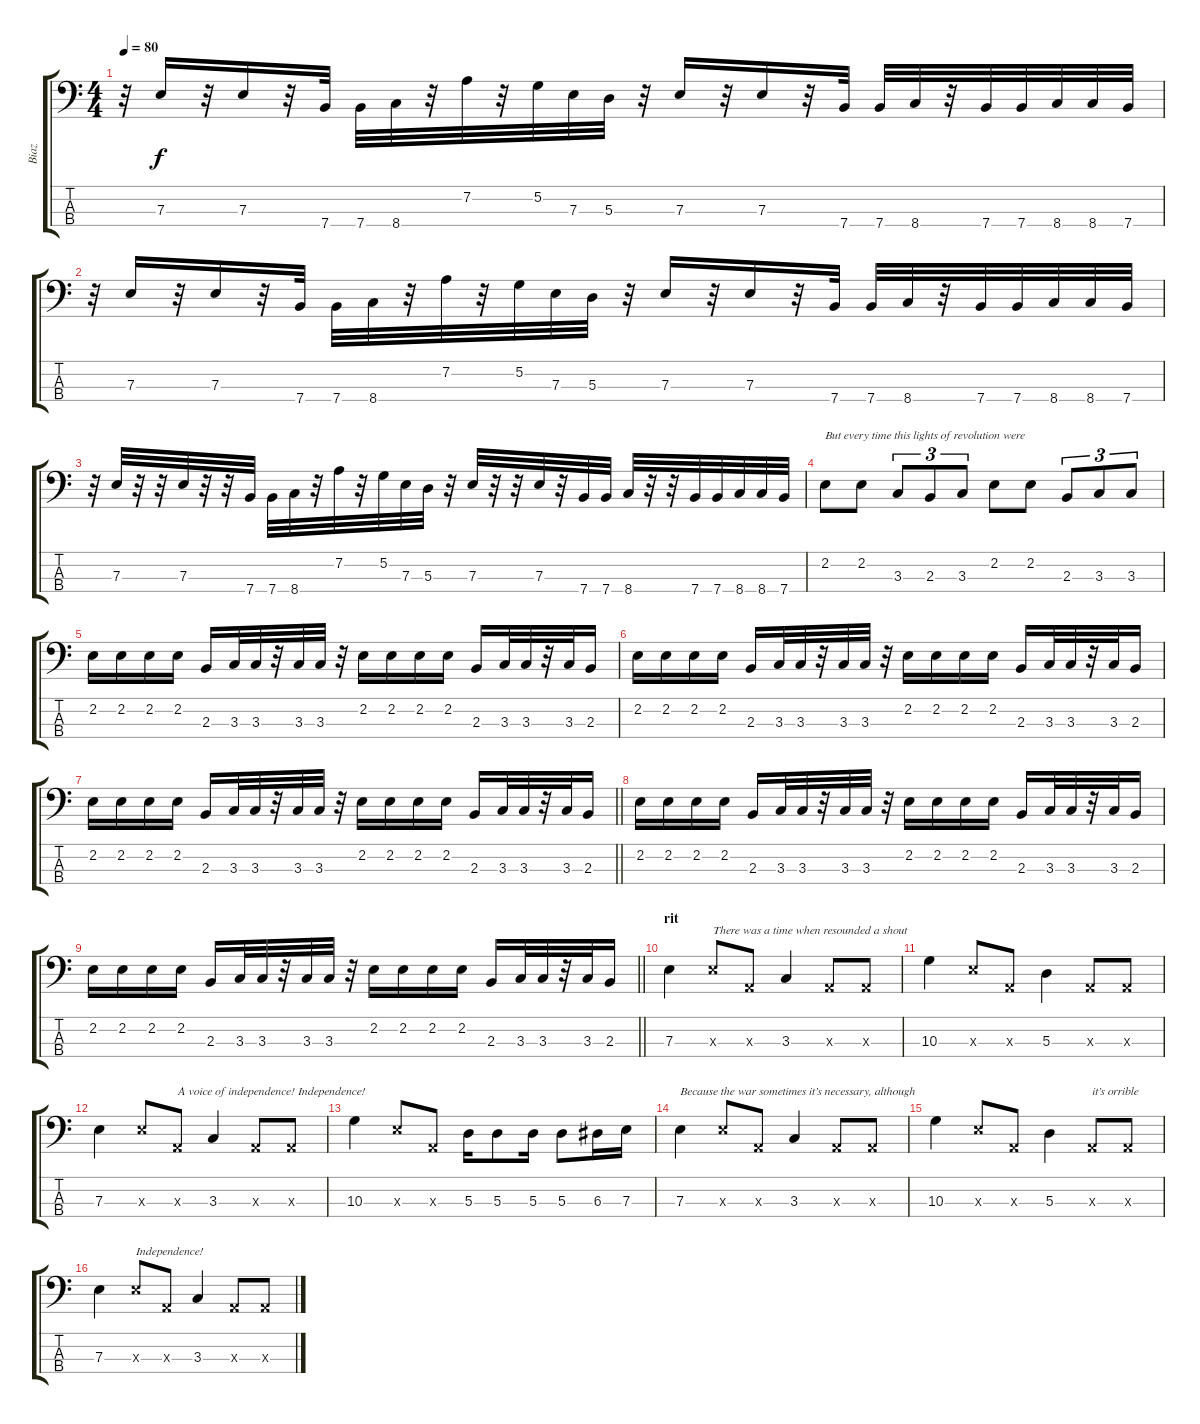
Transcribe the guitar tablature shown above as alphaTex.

\track ("Biaz" "Biaz") {instrument electricbassfinger}
\staff {score tabs}
\tuning (G2 D2 A1 E1) {hide}
\ts (4 4)
\tempo 80
\clef f4
\ks c
r.32{dy f} 7.3.16 r.32 7.3.16 r.32 7.4.32 7.4.32 8.4.32 r.32 7.2.32 r.32 5.2.32 7.3.32 5.3.32 r.32 7.3.16 r.32 7.3.16 r.32 7.4.32 7.4.32 8.4.32 r.32 7.4.32 7.4.32 8.4.32 8.4.32 7.4.32 |
r.32 7.3.16 r.32 7.3.16 r.32 7.4.32 7.4.32 8.4.32 r.32 7.2.32 r.32 5.2.32 7.3.32 5.3.32 r.32 7.3.16 r.32 7.3.16 r.32 7.4.32 7.4.32 8.4.32 r.32 7.4.32 7.4.32 8.4.32 8.4.32 7.4.32 |
r.32 7.3.32 r.32 r.32 7.3.32 r.32 r.32 7.4.32 7.4.32 8.4.32 r.32 7.2.32 r.32 5.2.32 7.3.32 5.3.32 r.32 7.3.32 r.32 r.32 7.3.32 r.32 7.4.32 7.4.32 8.4.32 r.32 r.32 7.4.32 7.4.32 8.4.32 8.4.32 7.4.32 |
2.2.8{txt "But every time this lights of revolution were"} 2.2.8 3.3.8{tu (3 2)} 2.3.8{tu (3 2)} 3.3.8{tu (3 2)} 2.2.8 2.2.8 2.3.8{tu (3 2)} 3.3.8{tu (3 2)} 3.3.8{tu (3 2)} |
2.2.16 2.2.16 2.2.16 2.2.16 2.3.16 3.3.32 3.3.32 r.32 3.3.32 3.3.32 r.32 2.2.16 2.2.16 2.2.16 2.2.16 2.3.16 3.3.32 3.3.32 r.32 3.3.32 2.3.16 |
2.2.16 2.2.16 2.2.16 2.2.16 2.3.16 3.3.32 3.3.32 r.32 3.3.32 3.3.32 r.32 2.2.16 2.2.16 2.2.16 2.2.16 2.3.16 3.3.32 3.3.32 r.32 3.3.32 2.3.16 |
\barLineRight lightlight
2.2.16 2.2.16 2.2.16 2.2.16 2.3.16 3.3.32 3.3.32 r.32 3.3.32 3.3.32 r.32 2.2.16 2.2.16 2.2.16 2.2.16 2.3.16 3.3.32 3.3.32 r.32 3.3.32 2.3.16 |
2.2.16 2.2.16 2.2.16 2.2.16 2.3.16 3.3.32 3.3.32 r.32 3.3.32 3.3.32 r.32 2.2.16 2.2.16 2.2.16 2.2.16 2.3.16 3.3.32 3.3.32 r.32 3.3.32 2.3.16 |
\barLineRight lightlight
2.2.16 2.2.16 2.2.16 2.2.16 2.3.16 3.3.32 3.3.32 r.32 3.3.32 3.3.32 r.32 2.2.16 2.2.16 2.2.16 2.2.16 2.3.16 3.3.32 3.3.32 r.32 3.3.32 2.3.16 |
\section ("" "rit")
7.3.4 7.3{x}.8{txt "There was a time when resounded a shout"} 0.3{x}.8 3.3.4 0.3{x}.8 0.3{x}.8 |
10.3.4 7.3{x}.8 0.3{x}.8 5.3.4 0.3{x}.8 0.3{x}.8 |
7.3.4 7.3{x}.8 0.3{x}.8{txt "A voice of independence! Independence!"} 3.3.4 0.3{x}.8 0.3{x}.8 |
10.3.4 7.3{x}.8 0.3{x}.8 5.3.16 5.3.8 5.3.16 5.3.8 6.3.16 7.3.16 |
7.3.4{txt "Because the war sometimes it’s necessary, although"} 7.3{x}.8 0.3{x}.8 3.3.4 0.3{x}.8 0.3{x}.8 |
10.3.4 7.3{x}.8 0.3{x}.8 5.3.4 0.3{x}.8{txt "it’s orrible"} 0.3{x}.8 |
7.3.4 7.3{x}.8{txt "Independence! "} 0.3{x}.8 3.3.4 0.3{x}.8 0.3{x}.8
